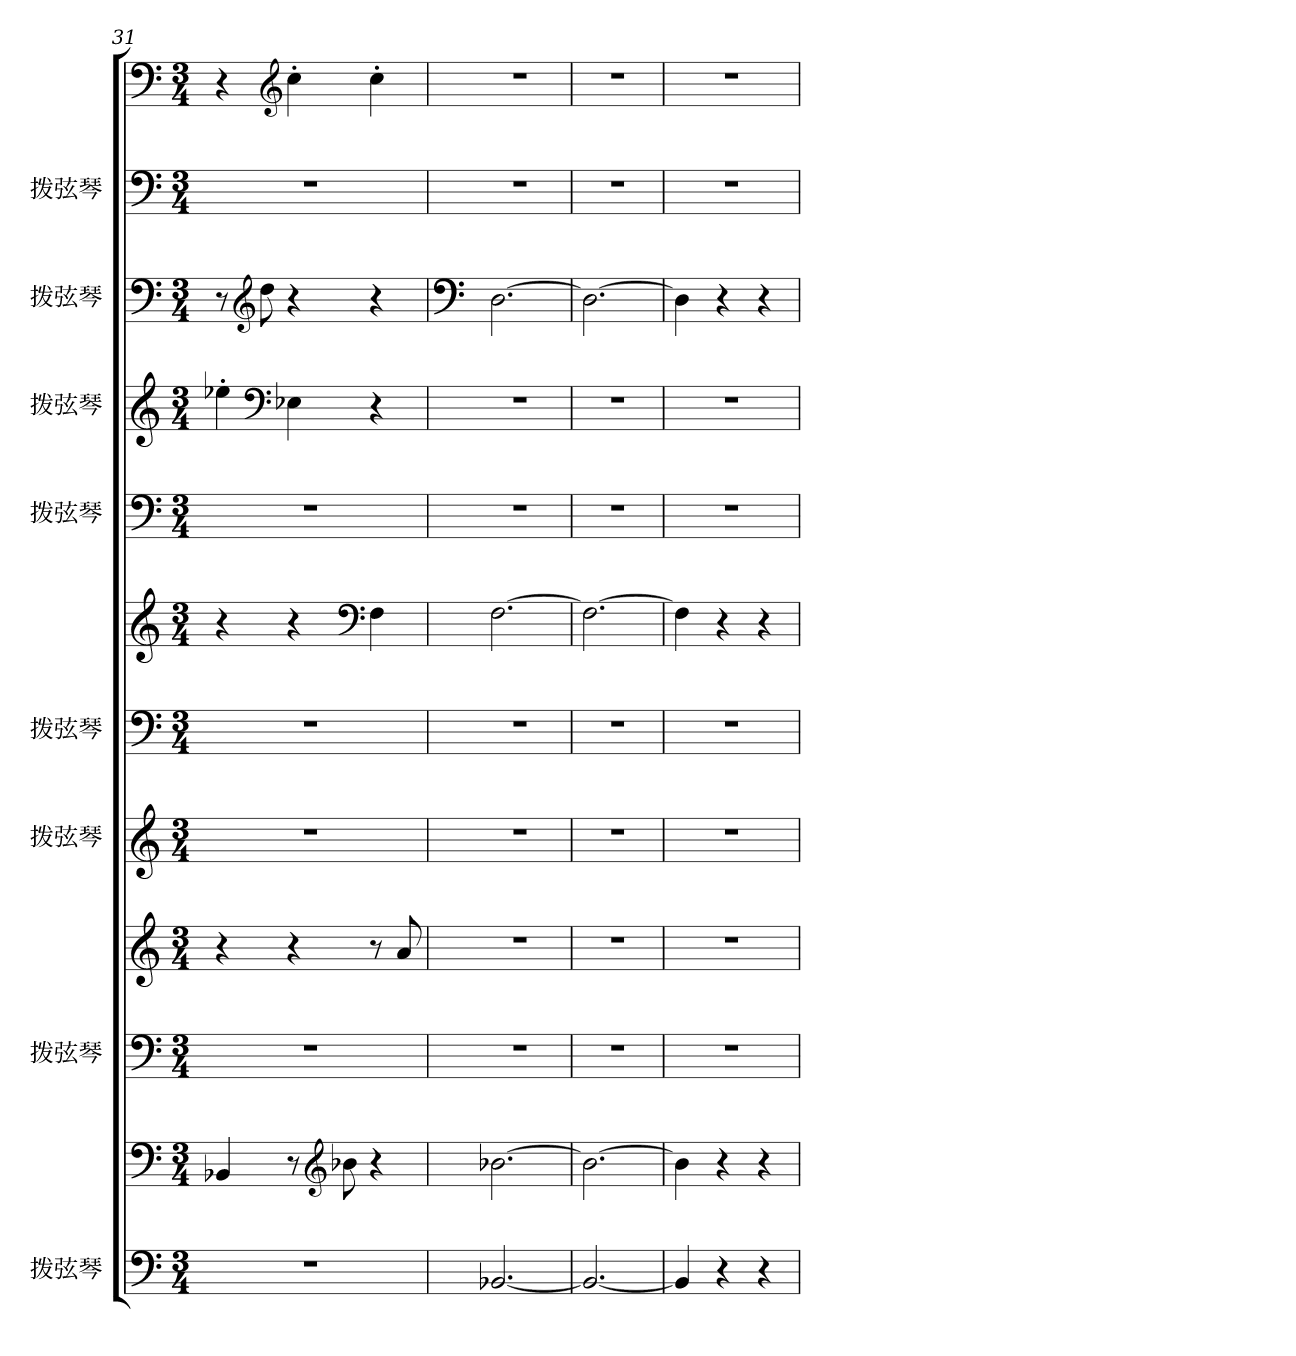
**kern	**kern	**kern	**kern	**kern	**kern	**kern	**kern	**kern	**kern	**kern	**kern
*part8	*part8	*part7	*part7	*part6	*part5	*part5	*part4	*part3	*part2	*part1	*part1
*staff12	*staff11	*staff10	*staff9	*staff8	*staff7	*staff6	*staff5	*staff4	*staff3	*staff2	*staff1
*I"拨弦琴	*	*I"拨弦琴	*	*I"拨弦琴	*I"拨弦琴	*	*I"拨弦琴	*I"拨弦琴	*I"拨弦琴	*I"拨弦琴	*
*clefF4	*clefF4	*clefF4	*clefG2	*clefG2	*clefF4	*clefG2	*clefF4	*clefG2	*clefF4	*clefF4	*clefF4
*k[]	*k[]	*k[]	*k[]	*k[]	*k[]	*k[]	*k[]	*k[]	*k[]	*k[]	*k[]
*M3/4	*M3/4	*M3/4	*M3/4	*M3/4	*M3/4	*M3/4	*M3/4	*M3/4	*M3/4	*M3/4	*M3/4
=31	=31	=31	=31	=31	=31	=31	=31	=31	=31	=31	=31
2.r	4BB-X/	2.r	4r	2.r	2.r	4r	2.r	4ee-X'\	8r	2.r	4r
*	*	*	*	*	*	*	*	*	*clefG2	*	*
.	.	.	.	.	.	.	.	.	8dd\	.	.
*	*	*	*	*	*	*	*	*clefF4	*	*	*clefG2
.	8r	.	4r	.	.	4r	.	4E-X\	4r	.	4cc'\
*	*clefG2	*	*	*	*	*	*	*	*	*	*
.	8b-X\	.	.	.	.	.	.	.	.	.	.
*	*	*	*	*	*	*clefF4	*	*	*	*	*
.	4r	.	8r	.	.	4F\	.	4r	4r	.	4cc'\
.	.	.	8a/	.	.	.	.	.	.	.	.
!!LO:PB:g=z
=32	=32	=32	=32	=32	=32	=32	=32	=32	=32	=32	=32
*	*	*	*	*	*	*	*	*	*clefF4	*	*
[2.BB-X/	[2.b-X\	2.r	2.r	2.r	2.r	[2.F\	2.r	2.r	[2.D\	2.r	2.r
=33	=33	=33	=33	=33	=33	=33	=33	=33	=33	=33	=33
2.BB-/_	2.b-\_	2.r	2.r	2.r	2.r	2.F\_	2.r	2.r	2.D\_	2.r	2.r
=34	=34	=34	=34	=34	=34	=34	=34	=34	=34	=34	=34
4BB-/]	4b-\]	2.r	2.r	2.r	2.r	4F\]	2.r	2.r	4D\]	2.r	2.r
4r	4r	.	.	.	.	4r	.	.	4r	.	.
4r	4r	.	.	.	.	4r	.	.	4r	.	.
=	=	=	=	=	=	=	=	=	=	=	=
*-	*-	*-	*-	*-	*-	*-	*-	*-	*-	*-	*-
